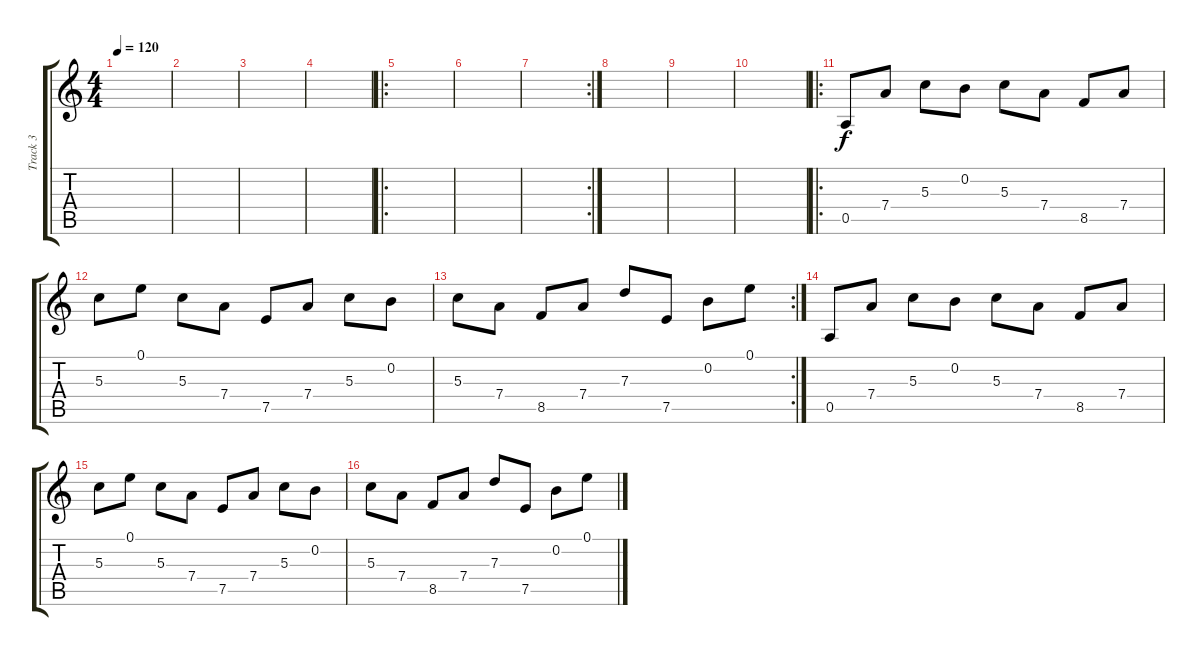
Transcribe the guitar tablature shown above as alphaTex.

\track ("Track 3" "Track 3") {instrument overdrivenguitar}
\staff {score tabs}
\tuning (E4 B3 G3 D3 A2 E2) {hide}
\ts (4 4)
\tempo 120
\clef g2
\ks c
|
|
|
|
\ro
|
|
\rc 2
|
|
|
|
\ro
0.5.8 7.4.8 5.3.8 0.2.8 5.3.8 7.4.8 8.5.8 7.4.8 |
5.3.8 0.1.8 5.3.8 7.4.8 7.5.8 7.4.8 5.3.8 0.2.8 |
\rc 2
5.3.8 7.4.8 8.5.8 7.4.8 7.3.8 7.5.8 0.2.8 0.1.8 |
0.5.8 7.4.8 5.3.8 0.2.8 5.3.8 7.4.8 8.5.8 7.4.8 |
5.3.8 0.1.8 5.3.8 7.4.8 7.5.8 7.4.8 5.3.8 0.2.8 |
5.3.8 7.4.8 8.5.8 7.4.8 7.3.8 7.5.8 0.2.8 0.1.8
